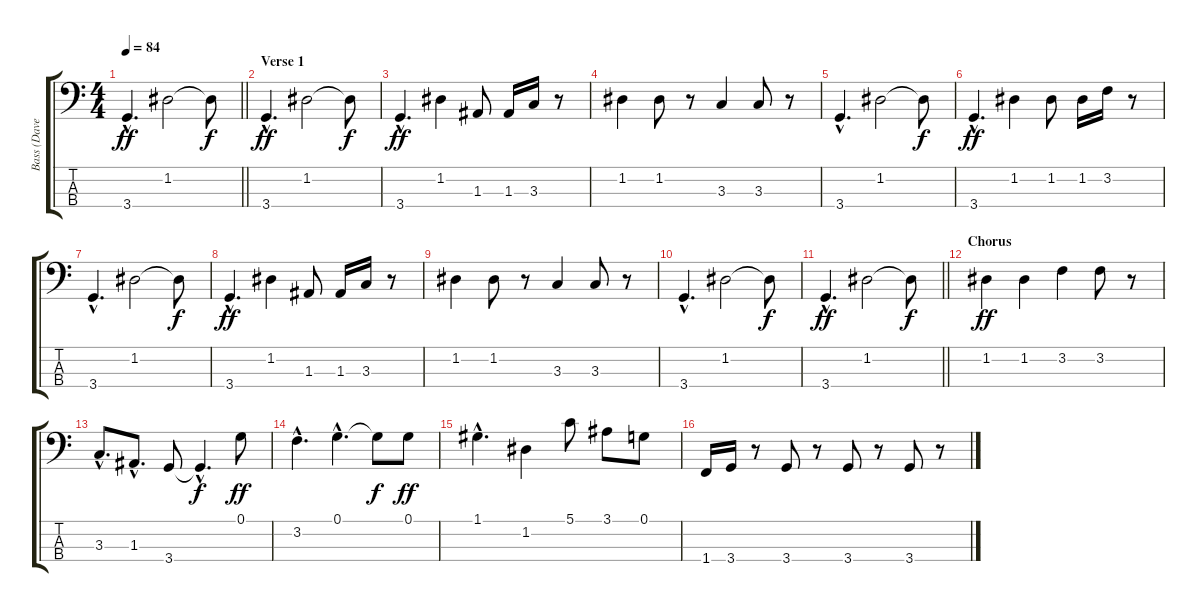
\track ("Bass (Dave Pegg)" "Bass (Dave") {instrument electricbassfinger}
\staff {score tabs}
\tuning (G2 D2 A1 E1) {hide}
\ts (4 4)
\tempo 84
\clef f4
\barLineRight lightlight
\ks c
3.4{hac}.4{d dy ff} 1.2.2 1.2{t}.8{dy f} |
\section ("" "Verse 1")
3.4{hac}.4{d dy ff} 1.2.2 1.2{t}.8{dy f} |
3.4{hac}.4{d dy ff} 1.2.4 1.3.8 1.3.16 3.3.16 r.8 |
1.2.4 1.2.8 r.8 3.3.4 3.3.8 r.8 |
3.4{hac}.4{d} 1.2.2 1.2{t}.8{dy f} |
3.4{hac}.4{d dy ff} 1.2.4 1.2.8 1.2.16 3.2.16 r.8 |
3.4{hac}.4{d} 1.2.2 1.2{t}.8{dy f} |
3.4{hac}.4{d dy ff} 1.2.4 1.3.8 1.3.16 3.3.16 r.8 |
1.2.4 1.2.8 r.8 3.3.4 3.3.8 r.8 |
3.4{hac}.4{d} 1.2.2 1.2{t}.8{dy f} |
\barLineRight lightlight
3.4{hac}.4{d dy ff} 1.2.2 1.2{t}.8{dy f} |
\section ("" "Chorus")
1.2.4{dy ff} 1.2.4 3.2.4 3.2.8 r.8 |
3.3{hac}.8{d} 1.3{hac}.8{d} 3.4.8 3.4{hac t}.4{d dy f} 0.1.8{dy ff} |
3.2{hac}.4{d} 0.1{hac}.4{d} 0.1{t}.8{dy f} 0.1.8{dy ff} |
1.1{hac}.4{d} 1.2.4 5.1.8 3.1.8 0.1.8 |
1.4.16 3.4.16 r.8 3.4.8 r.8 3.4.8 r.8 3.4.8 r.8
